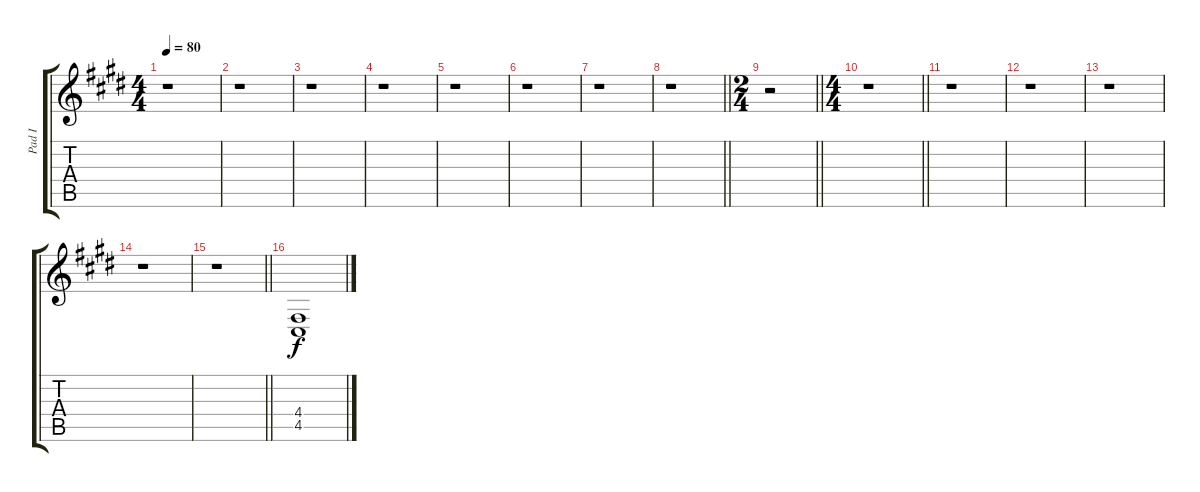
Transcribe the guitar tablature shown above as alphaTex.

\track ("Pad I" "Pad I") {instrument pad2warm}
\staff {score tabs}
\tuning (E4 B3 G3 D3 A2 E2) {hide}
\ts (4 4)
\tempo 80
\clef g2
\ks e
r.1{dy f} |
r.1 |
r.1 |
r.1 |
r.1 |
r.1 |
r.1 |
\barLineRight lightlight
r.1 |
\ts (2 4)
\barLineRight lightlight
r.2 |
\ts (4 4)
\barLineRight lightlight
r.1 |
r.1 |
r.1 |
r.1 |
r.1 |
\barLineRight lightlight
r.1 |
(4.4 4.5).1{volume 7}
